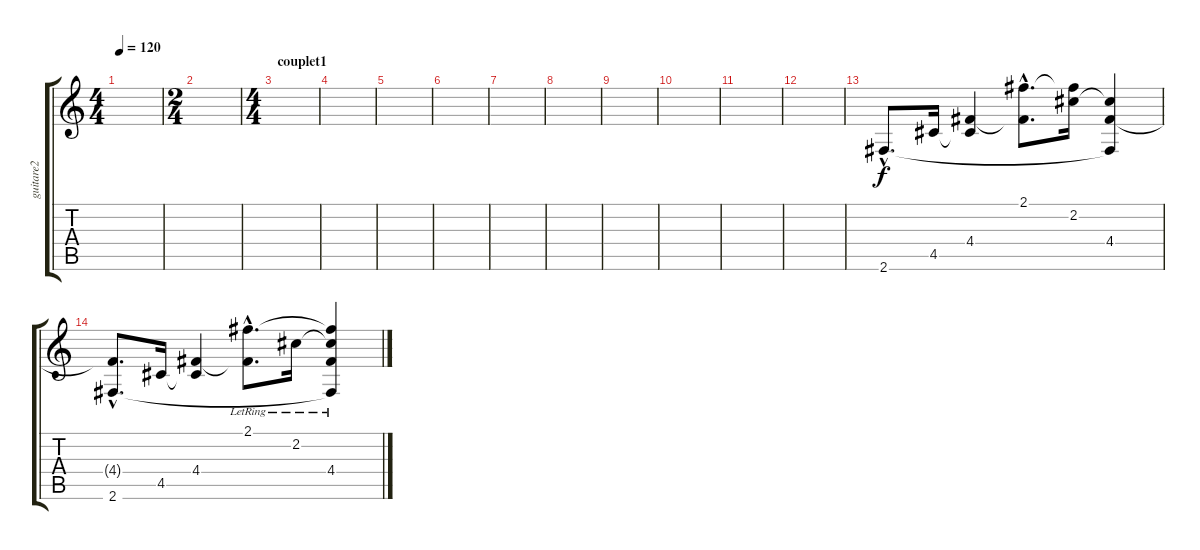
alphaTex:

\track ("guitare2" "guitare2") {instrument electricguitarclean}
\staff {score tabs}
\tuning (E4 B3 G3 D3 A2 E2) {hide}
\ts (4 4)
\tempo 120
\clef g2
\ks c
|
\ts (2 4)
|
\ts (4 4)
\section ("" "couplet1")
|
|
|
|
|
|
|
|
|
|
2.6{hac}.8{d} 4.5.16 (4.4 4.5{t}).4 (2.1{hac} 4.4{hac t}).8{d} (2.1{t} 2.2).16 (2.2{t} 4.4 2.6{t}).4 |
(4.4{hac t} 2.6{hac}).8{d} 4.5.16 (4.4 4.5{t}).4 (2.1{hac lr} 4.4{hac t}).8{d} 2.2{lr}.16 (2.1{t} 2.2{t} 4.4{lr} 2.6{t}).4
